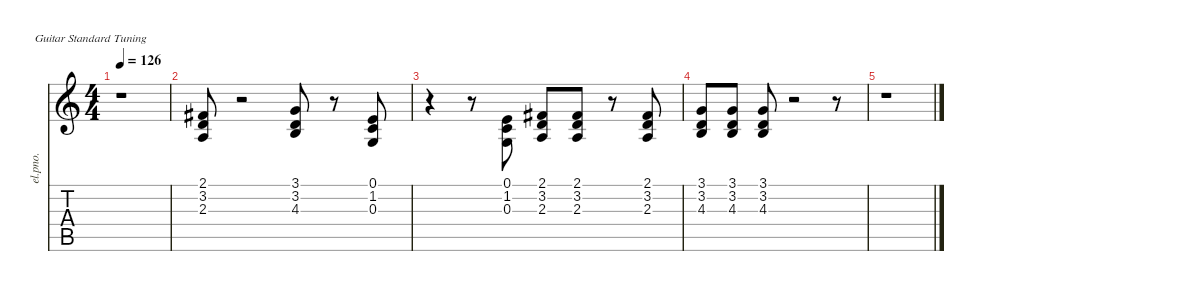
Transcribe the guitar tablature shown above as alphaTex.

\defaultSystemsLayout 4
\hideDynamics
\bracketExtendMode nobrackets
\otherSystemsTrackNameOrientation horizontal
\track ("Donald Fagan" "el.pno.") {instrument electricgrandpiano}
\staff {score tabs}
\tuning (E4 B3 G3 D3 A2 E2)
\ts (4 4)
\tempo 126
\clef g2
\ks c
r.1{dy f beam Down} |
(2.1{acc #} 3.2 2.3).8{beam Up} r.2{beam Up} (3.1 3.2 4.3).8{beam Up} r.8{beam Up} (0.1 1.2 0.3).8{beam Up} |
r.4{beam Down} r.8{beam Down} (0.1 1.2 0.3).8{beam Up} (2.1{acc #} 3.2 2.3).8{beam Up} (2.1{acc #} 3.2 2.3).8{beam Up} r.8{beam Up} (2.1{acc #} 3.2 2.3).8{beam Up} |
(3.1 3.2 4.3).8{beam Up} (3.1 3.2 4.3).8{beam Up} (3.1 3.2 4.3).8{beam Up} r.2{beam Up} r.8{beam Up} |
r.1{beam Down}
